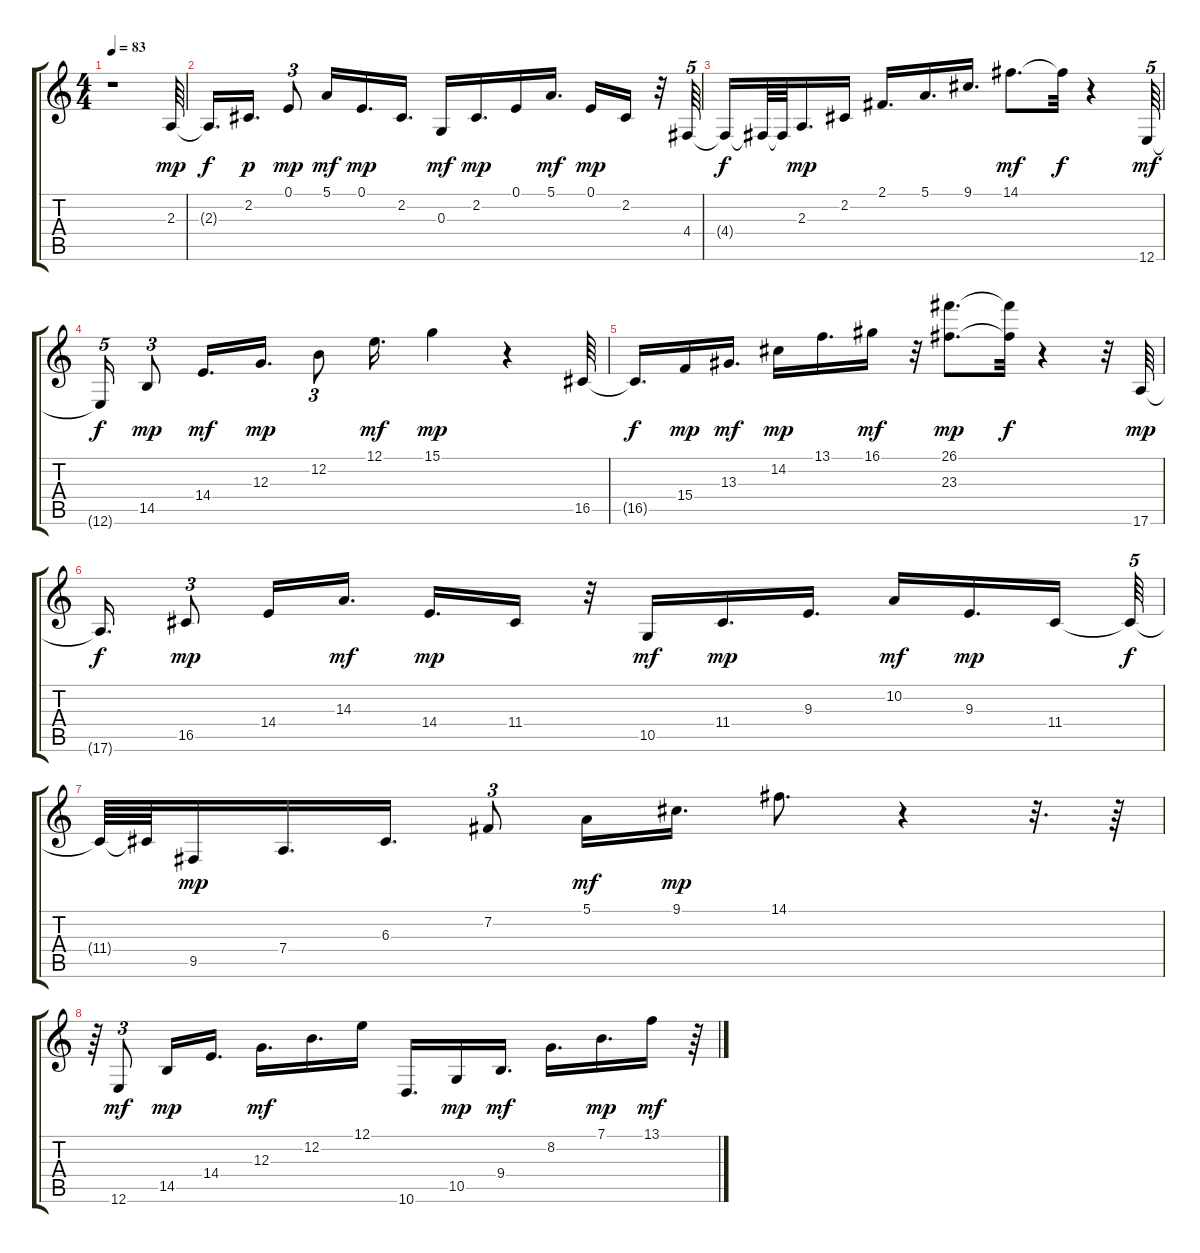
\track "" {instrument stringensemble1}
\staff {score tabs}
\tuning (E4 B3 G3 D3 A2 E2) {hide}
\ts (4 4)
\tempo 83
\clef g2
\ks c
r.1{dy mp} 2.3.64 |
2.3{t}.16{d dy f} 2.2.16{d dy p} 0.1.8{tu (3 2) dy mp} 5.1.16{dy mf} 0.1.16{d dy mp} 2.2.16{d} 0.3.16{dy mf} 2.2.16{d dy mp} 0.1.16 5.1.16{d dy mf} 0.1.16{dy mp} 2.2.16 r.32 4.4.64{tu (5 4)} |
4.4{t}.16{dy f} 4.4{t}.64 4.4{t}.64 2.3.16{d dy mp} 2.2.16 2.1.16{d} 5.1.16{d} 9.1.16{d} 14.1.8{d dy mf} 14.1{t}.32{dy f} r.4 12.6.64{tu (5 4) dy mf} |
12.6{t}.16{tu (5 4) dy f} 14.5.8{tu (3 2) dy mp} 14.4.16{d dy mf} 12.3.16{d dy mp} 12.2.8{tu (3 2)} 12.1.16{d dy mf} 15.1.4{dy mp} r.4 16.5.64 |
16.5{t}.16{d dy f} 15.4.16{dy mp} 13.3.16{d dy mf} 14.2.16{dy mp} 13.1.16{d} 16.1.16{dy mf} r.32 (26.1 23.3).8{d dy mp} (26.1{t} 23.3{t}).32{dy f} r.4 r.32 17.6.64{dy mp} |
17.6{t}.16{d dy f} 16.5.8{tu (3 2) dy mp} 14.4.16 14.3.16{d dy mf} 14.4.16{d dy mp} 11.4.16 r.32 10.5.16{dy mf} 11.4.16{d dy mp} 9.3.16{d} 10.2.16{dy mf} 9.3.16{d dy mp} 11.4.16{beam splitsecondary} 11.4{t}.64{tu (5 4) dy f} |
11.4{t}.64 11.4{t}.64 9.5.16{dy mp} 7.4.16{d} 6.3.16{d} 7.2.8{tu (3 2)} 5.1.16{dy mf} 9.1.16{d dy mp} 14.1.8{d} r.4 r.32{d} r.64 |
r.64 12.6.8{tu (3 2) dy mf} 14.5.16{dy mp} 14.4.16{d} 12.3.16{d dy mf} 12.2.16{d} 12.1.16 10.6.16{d} 10.5.16{dy mp} 9.4.16{d dy mf} 8.2.16{d} 7.1.16{d dy mp} 13.1.16{dy mf} r.64
